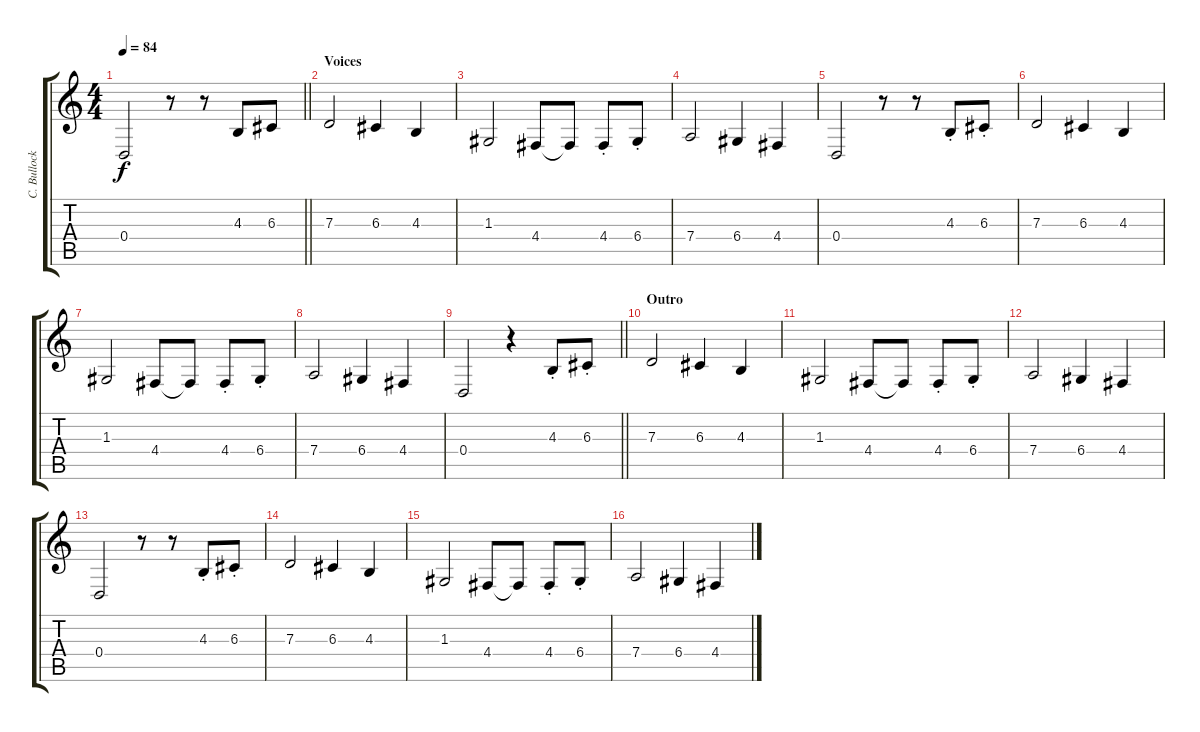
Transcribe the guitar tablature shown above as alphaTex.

\track ("C. Bullock - Sax #1" "C. Bullock") {instrument tenorsax}
\staff {score tabs}
\tuning (E4 B3 G3 D3 A2 E2) {hide}
\ts (4 4)
\tempo 84
\clef g2
\barLineRight lightlight
\ks c
0.4.2{dy f} r.8 r.8 4.3.8{instrument choiraahs} 6.3.8 |
\section ("" "Voices")
7.3.2 6.3.4 4.3.4 |
1.3.2 4.4.8 4.4{t}.8 4.4{st}.8 6.4{st}.8 |
7.4.2 6.4.4 4.4.4 |
0.4.2 r.8 r.8 4.3{st}.8 6.3{st}.8 |
7.3.2 6.3.4 4.3.4 |
1.3.2 4.4.8 4.4{t}.8 4.4{st}.8 6.4{st}.8 |
7.4.2 6.4.4 4.4.4 |
\barLineRight lightlight
0.4.2 r.4 4.3{st}.8{instrument tenorsax} 6.3{st}.8 |
\section ("" "Outro")
7.3.2 6.3.4 4.3.4 |
1.3.2 4.4.8 4.4{t}.8 4.4{st}.8 6.4{st}.8 |
7.4.2 6.4.4 4.4.4 |
0.4.2 r.8 r.8 4.3{st}.8 6.3{st}.8 |
7.3.2 6.3.4 4.3.4 |
1.3.2 4.4.8 4.4{t}.8 4.4{st}.8 6.4{st}.8 |
7.4.2 6.4.4 4.4.4
